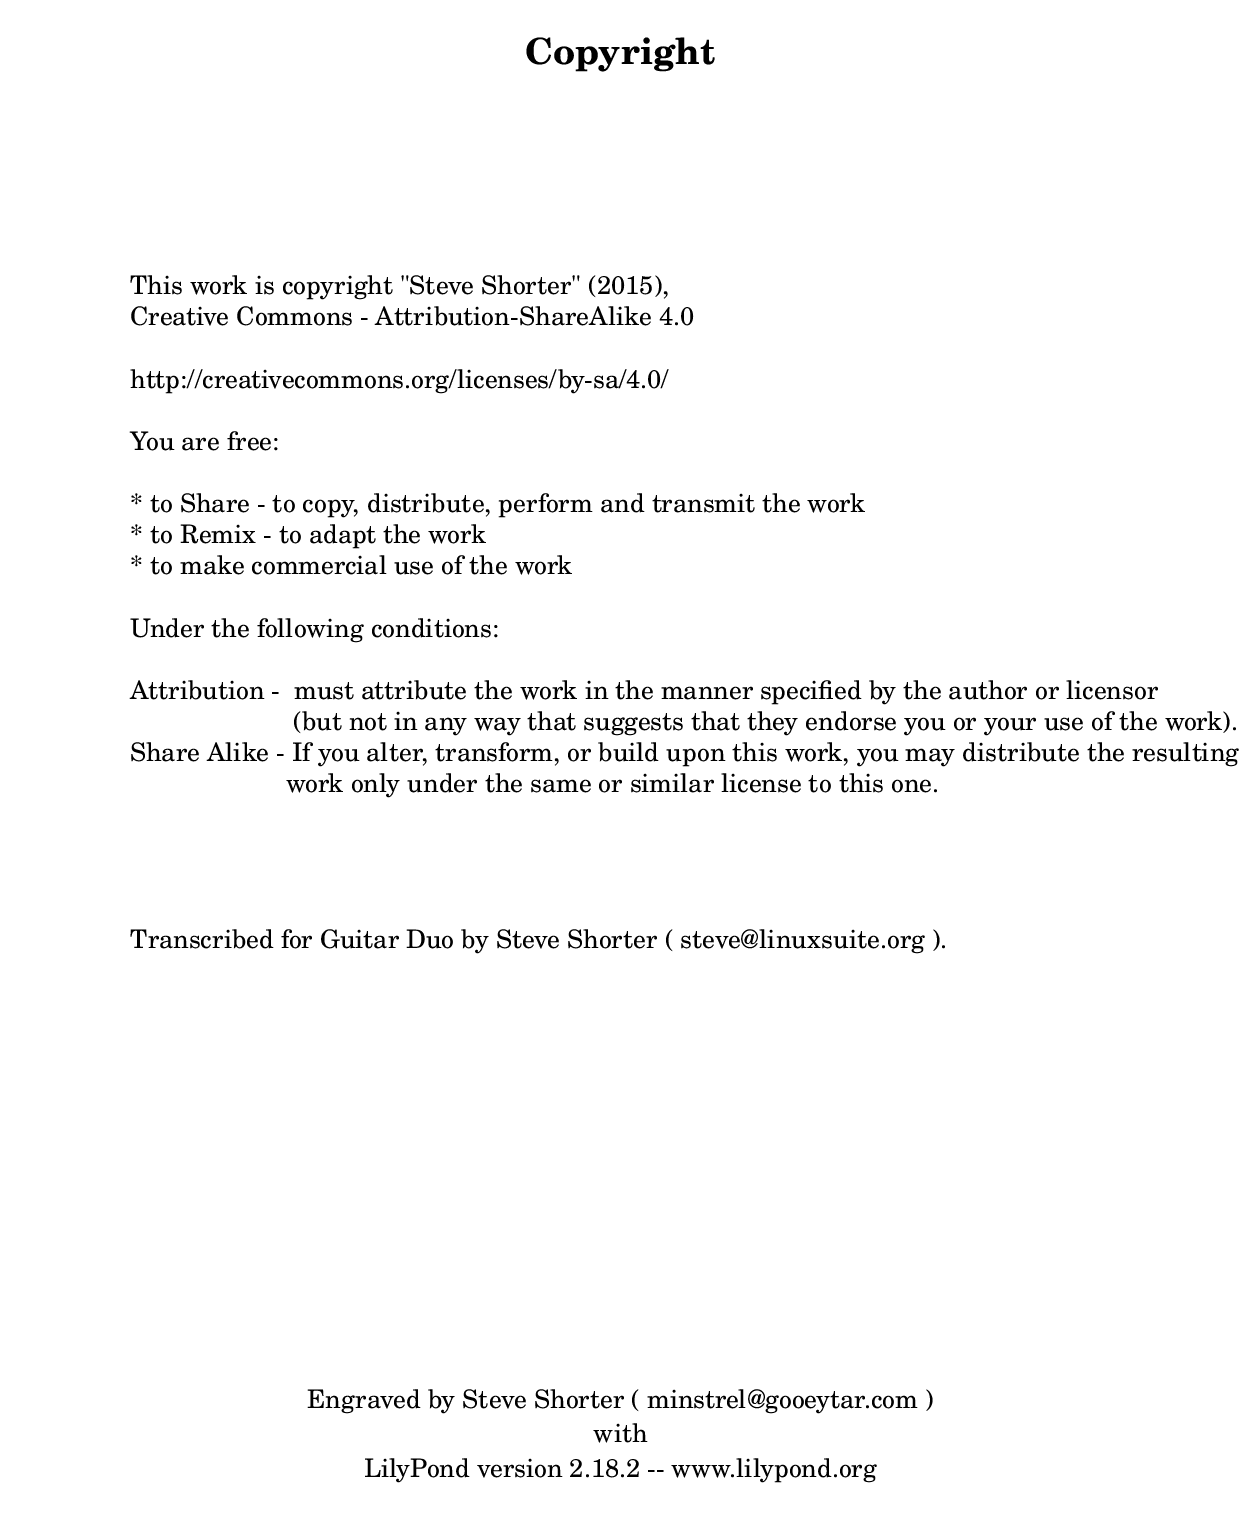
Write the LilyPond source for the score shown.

\version "2.18.2"

\bookpart {

    \paper { print-page-number = ##t }

    \header { title = "Copyright" }

    \tocItem \markup { Copyright }

    \markup { \column { 
	" "
	" "
	" "
	\fontsize #1 {
	" "
	" "
	" "
	" "
%	"          This work is copyright \"Guitar Society of Toronto\" (2015),"
	"          This work is copyright \"Steve Shorter\" (2015),"
        "          Creative Commons - Attribution-ShareAlike 4.0 "
	" "
	"          http://creativecommons.org/licenses/by-sa/4.0/"
	" "
	"          You are free:"
	" "
	"          * to Share - to copy, distribute, perform and transmit the work"
	"          * to Remix - to adapt the work"
	"          * to make commercial use of the work"
	" "
	"          Under the following conditions:"
	" "
	"          Attribution -  must attribute the work in the manner specified by the author or licensor"
        "                                 (but not in any way that suggests that they endorse you or your use of the work)."
	"          Share Alike - If you alter, transform, or build upon this work, you may distribute the resulting"
        "                                work only under the same or similar license to this one."
	" "
	" "
	" "
	" "
	"          Transcribed for Guitar Duo by Steve Shorter ( steve@linuxsuite.org )."
	" "
	" "
	" "
	" "
	" "
	" "
	" "
	" "
	" "
	" "
	" "
	" "
	" "
	" "
	}
       }
    }
    \markup { \fill-line { \fontsize #1 "Engraved by Steve Shorter ( minstrel@gooeytar.com )" } }
    \markup { \fill-line { \fontsize #1 " " } }
    \markup { \fill-line { \fontsize #1 "with" } }
    \markup { \fill-line { \fontsize #1 " " } }
    \markup { \fill-line { \fontsize #1 "LilyPond version 2.18.2 -- www.lilypond.org" } }

}
